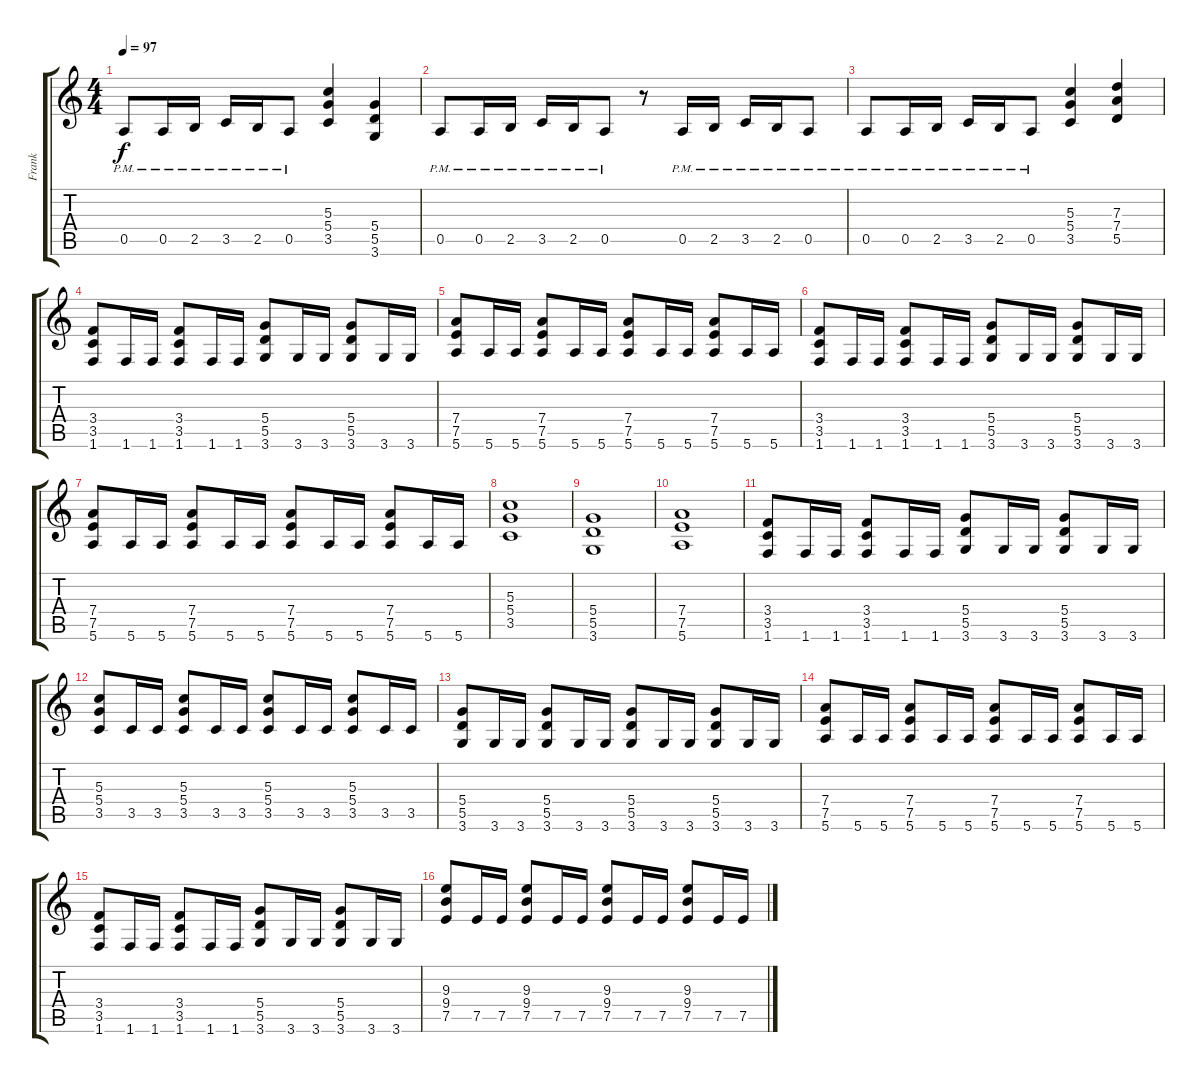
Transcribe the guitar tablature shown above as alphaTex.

\track ("Frank" "Frank") {instrument distortionguitar}
\staff {score tabs}
\tuning (E4 B3 G3 D3 A2 E2) {hide}
\ts (4 4)
\tempo 97
\clef g2
\ks c
0.5{pm}.8{dy f} 0.5{pm}.16 2.5{pm}.16 3.5{pm}.16 2.5{pm}.16 0.5{pm}.8 (5.3 5.4 3.5).4 (5.4 5.5 3.6).4 |
0.5{pm}.8 0.5{pm}.16 2.5{pm}.16 3.5{pm}.16 2.5{pm}.16 0.5{pm}.8 r.8 0.5{pm}.16 2.5{pm}.16 3.5{pm}.16 2.5{pm}.16 0.5{pm}.8 |
0.5{pm}.8 0.5{pm}.16 2.5{pm}.16 3.5{pm}.16 2.5{pm}.16 0.5{pm}.8 (5.3 5.4 3.5).4 (7.3 7.4 5.5).4 |
(3.4 3.5 1.6).8 1.6.16 1.6.16 (3.4 3.5 1.6).8 1.6.16 1.6.16 (5.4 5.5 3.6).8 3.6.16 3.6.16 (5.4 5.5 3.6).8 3.6.16 3.6.16 |
(7.4 7.5 5.6).8 5.6.16 5.6.16 (7.4 7.5 5.6).8 5.6.16 5.6.16 (7.4 7.5 5.6).8 5.6.16 5.6.16 (7.4 7.5 5.6).8 5.6.16 5.6.16 |
(3.4 3.5 1.6).8 1.6.16 1.6.16 (3.4 3.5 1.6).8 1.6.16 1.6.16 (5.4 5.5 3.6).8 3.6.16 3.6.16 (5.4 5.5 3.6).8 3.6.16 3.6.16 |
(7.4 7.5 5.6).8 5.6.16 5.6.16 (7.4 7.5 5.6).8 5.6.16 5.6.16 (7.4 7.5 5.6).8 5.6.16 5.6.16 (7.4 7.5 5.6).8 5.6.16 5.6.16 |
(5.3 5.4 3.5).1 |
(5.4 5.5 3.6).1 |
(7.4 7.5 5.6).1 |
(3.4 3.5 1.6).8 1.6.16 1.6.16 (3.4 3.5 1.6).8 1.6.16 1.6.16 (5.4 5.5 3.6).8 3.6.16 3.6.16 (5.4 5.5 3.6).8 3.6.16 3.6.16 |
(5.3 5.4 3.5).8 3.5.16 3.5.16 (5.3 5.4 3.5).8 3.5.16 3.5.16 (5.3 5.4 3.5).8 3.5.16 3.5.16 (5.3 5.4 3.5).8 3.5.16 3.5.16 |
(5.4 5.5 3.6).8 3.6.16 3.6.16 (5.4 5.5 3.6).8 3.6.16 3.6.16 (5.4 5.5 3.6).8 3.6.16 3.6.16 (5.4 5.5 3.6).8 3.6.16 3.6.16 |
(7.4 7.5 5.6).8 5.6.16 5.6.16 (7.4 7.5 5.6).8 5.6.16 5.6.16 (7.4 7.5 5.6).8 5.6.16 5.6.16 (7.4 7.5 5.6).8 5.6.16 5.6.16 |
(3.4 3.5 1.6).8 1.6.16 1.6.16 (3.4 3.5 1.6).8 1.6.16 1.6.16 (5.4 5.5 3.6).8 3.6.16 3.6.16 (5.4 5.5 3.6).8 3.6.16 3.6.16 |
(9.3 9.4 7.5).8 7.5.16 7.5.16 (9.3 9.4 7.5).8 7.5.16 7.5.16 (9.3 9.4 7.5).8 7.5.16 7.5.16 (9.3 9.4 7.5).8 7.5.16 7.5.16
